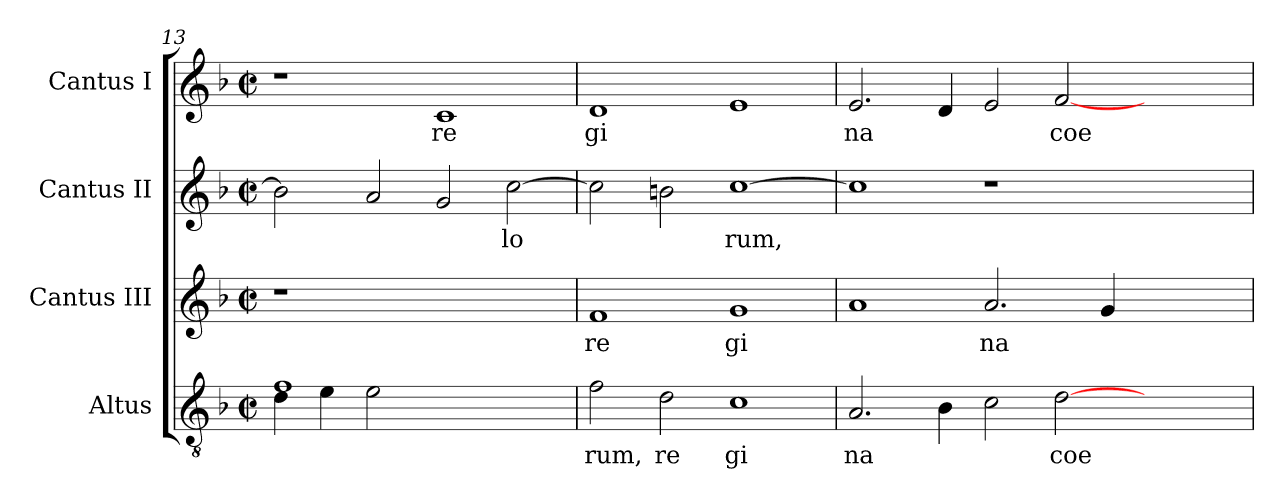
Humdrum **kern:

**kern	**text	**kern	**text	**kern	**text	**kern	**text
*part4	*part4	*part3	*part3	*part2	*part2	*part1	*part1
*staff4	*staff4	*staff3	*staff3	*staff2	*staff2	*staff1	*staff1
*I"Altus	*	*I"Cantus III	*	*I"Cantus II	*	*I"Cantus I	*
!!LO:LB:g=z
*clefGv2	*	*clefG2	*	*clefG2	*	*clefG2	*
*k[b-]	*	*k[b-]	*	*k[b-]	*	*k[b-]	*
*F:	*	*F:	*	*F:	*	*F:	*
*M2/2	*	*M2/2	*	*M2/2	*	*M2/2	*
*met(c|)	*	*met(c|)	*	*met(c|)	*	*met(c|)	*
=13	=13	=13	=13	=13	=13	=13	=13
*^	*	*	*	*	*	*	*
1f	4d\	.	1r	.	2b-\]	.	1r	.
.	4e\	.	.	.	.	.	.	.
.	2e\	.	.	.	2a/	.	.	.
!	!	!	!	!	!	!	!	!LO:LY:b:cj
1ryy	1ryy	.	1ryy	.	2g/	.	1c	re
!	!	!	!	!	!	!LO:LY:b:cj	!	!
.	.	.	.	.	[>2cc\	lo	.	.
*v	*v	*	*	*	*	*	*	*
=14	=14	=14	=14	=14	=14	=14	=14
!	!LO:LY:b:cj	!	!LO:LY:b:cj	!	!	!	!LO:LY:b:cj
2f\	-rum,	1f	re	2cc\]	.	1d	gi
!	!LO:LY:b:cj	!	!	!	!	!	!
2d\	re	.	.	2b\	.	.	.
!	!LO:LY:b:cj	!	!LO:LY:b:cj	!	!LO:LY:b	!	!
1c	gi	1g	gi	[>1cc	rum,	1e	.
=15	=15	=15	=15	=15	=15	=15	=15
!	!LO:LY:b:cj	!	!	!	!	!	!LO:LY:b:cj
2.A/	na	1a	.	1cc]	.	2.e/	na
4B-\	.	.	.	.	.	4d/	.
!	!	!	!LO:LY:b:cj	!LO:N:vis=1	!	!	!
2c\	.	2.a/	na	0r	.	2e/	.
!	!LO:LY:b	!	!	!	!	!	!LO:LY:b
[>2d\	coe	.	.	.	.	[<2f/	coe
.	.	4g/	.	.	.	.	.
1ryy	.	1ryy	.	.	.	1ryy	.
=	=	=	=	=	=	=	=
*-	*-	*-	*-	*-	*-	*-	*-
